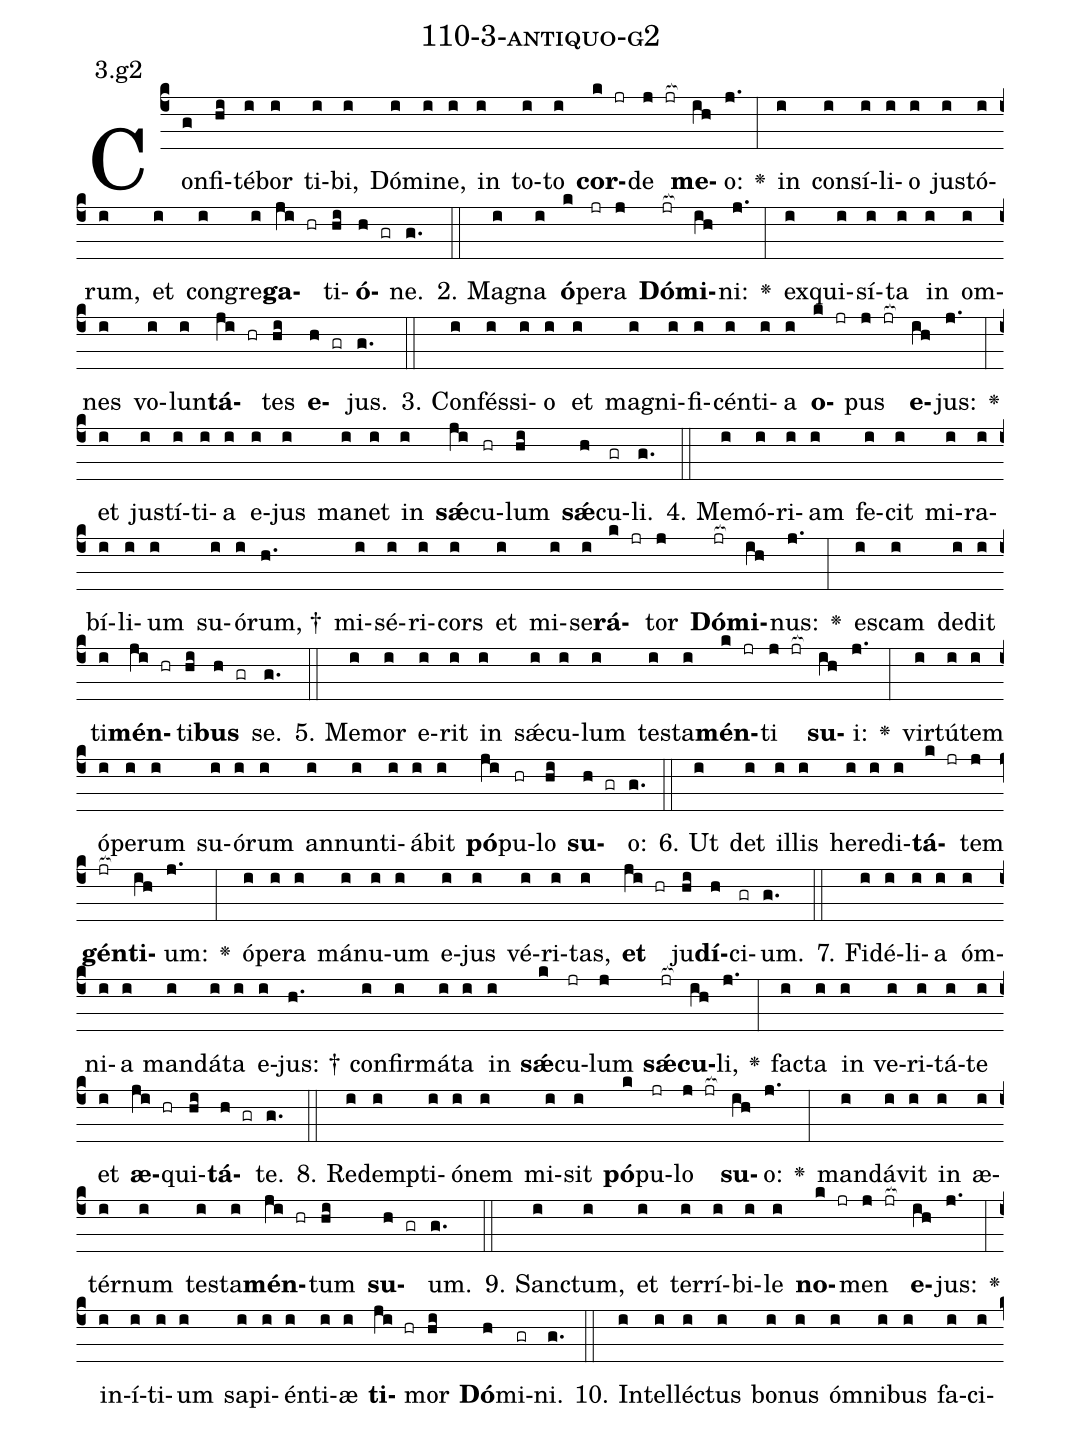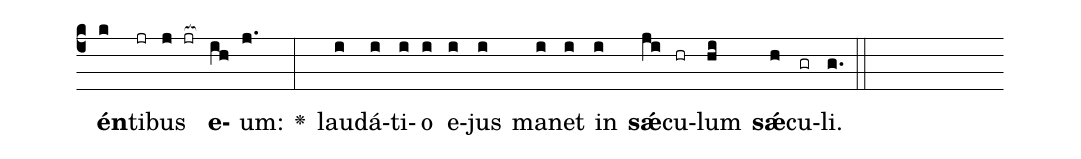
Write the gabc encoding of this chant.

name: 110-3-antiquo-g2;
annotation: 3.g2;
%%
(c4)Con(g)fi(hi)té(i)bor(i) ti(i)bi,(i) Dó(i)mi(i)ne,(i) in(i) to(i)to(i) <b>cor</b>(k jr)de(j jr[ocb:1{]) <b>me</b>(ih[ocb:0}])o:(j.) <v>\greheightstar</v>(:) in(i) con(i)sí(i)li(i)o(i) jus(i)tó(i)rum,(i) et(i) con(i)gre(i)<b>ga</b>(ji hr)ti(hi)<b>ó</b>(h gr)ne.(g.) (::)
2. Ma(i)gna(i) <b>ó</b>(k)pe(jr)ra(j) <b>Dó</b>(jr[ocb:1{])<b>mi</b>(ih[ocb:0}])ni:(j.) <v>\greheightstar</v>(:) ex(i)qui(i)sí(i)ta(i) in(i) om(i)nes(i) vo(i)lun(i)<b>tá</b>(ji hr)tes(hi) <b>e</b>(h gr)jus.(g.) (::)
3. Con(i)fés(i)si(i)o(i) et(i) ma(i)gni(i)fi(i)cén(i)ti(i)a(i) <b>o</b>(k jr)pus(j jr[ocb:1{]) <b>e</b>(ih[ocb:0}])jus:(j.) <v>\greheightstar</v>(:) et(i) jus(i)tí(i)ti(i)a(i) e(i)jus(i) ma(i)net(i) in(i) <b>sǽ</b>(ji)cu(hr)lum(hi) <b>sǽ</b>(h)cu(gr)li.(g.) (::)
4. Me(i)mó(i)ri(i)am(i) fe(i)cit(i) mi(i)ra(i)bí(i)li(i)um(i) su(i)ó(i)rum, †(h.) mi(i)sé(i)ri(i)cors(i) et(i) mi(i)se(i)<b>rá</b>(k jr)tor(j) <b>Dó</b>(jr[ocb:1{])<b>mi</b>(ih[ocb:0}])nus:(j.) <v>\greheightstar</v>(:) es(i)cam(i) de(i)dit(i) ti(i)<b>mén</b>(ji hr)ti(hi)<b>bus</b>(h gr) se.(g.) (::)
5. Me(i)mor(i) e(i)rit(i) in(i) sǽ(i)cu(i)lum(i) tes(i)ta(i)<b>mén</b>(k jr)ti(j jr[ocb:1{]) <b>su</b>(ih[ocb:0}])i:(j.) <v>\greheightstar</v>(:) vir(i)tú(i)tem(i) ó(i)pe(i)rum(i) su(i)ó(i)rum(i) an(i)nun(i)ti(i)á(i)bit(i) <b>pó</b>(ji)pu(hr)lo(hi) <b>su</b>(h gr)o:(g.) (::)
6. Ut(i) det(i) il(i)lis(i) he(i)re(i)di(i)<b>tá</b>(k jr)tem(j) <b>gén</b>(jr[ocb:1{])<b>ti</b>(ih[ocb:0}])um:(j.) <v>\greheightstar</v>(:) ó(i)pe(i)ra(i) má(i)nu(i)um(i) e(i)jus(i) vé(i)ri(i)tas,(i) <b>et</b>(ji hr) ju(hi)<b>dí</b>(h)ci(gr)um.(g.) (::)
7. Fi(i)dé(i)li(i)a(i) óm(i)ni(i)a(i) man(i)dá(i)ta(i) e(i)jus: †(h.) con(i)fir(i)má(i)ta(i) in(i) <b>sǽ</b>(k)cu(jr)lum(j) <b>sǽ</b>(jr[ocb:1{])<b>cu</b>(ih[ocb:0}])li,(j.) <v>\greheightstar</v>(:) fac(i)ta(i) in(i) ve(i)ri(i)tá(i)te(i) et(i) <b>æ</b>(ji hr)qui(hi)<b>tá</b>(h gr)te.(g.) (::)
8. Red(i)emp(i)ti(i)ó(i)nem(i) mi(i)sit(i) <b>pó</b>(k)pu(jr)lo(j jr[ocb:1{]) <b>su</b>(ih[ocb:0}])o:(j.) <v>\greheightstar</v>(:) man(i)dá(i)vit(i) in(i) æ(i)tér(i)num(i) tes(i)ta(i)<b>mén</b>(ji hr)tum(hi) <b>su</b>(h gr)um.(g.) (::)
9. Sanc(i)tum,(i) et(i) ter(i)rí(i)bi(i)le(i) <b>no</b>(k jr)men(j jr[ocb:1{]) <b>e</b>(ih[ocb:0}])jus:(j.) <v>\greheightstar</v>(:) in(i)í(i)ti(i)um(i) sa(i)pi(i)én(i)ti(i)æ(i) <b>ti</b>(ji hr)mor(hi) <b>Dó</b>(h)mi(gr)ni.(g.) (::)
10. In(i)tel(i)léc(i)tus(i) bo(i)nus(i) óm(i)ni(i)bus(i) fa(i)ci(i)<b>én</b>(k)ti(jr)bus(j jr[ocb:1{]) <b>e</b>(ih[ocb:0}])um:(j.) <v>\greheightstar</v>(:) lau(i)dá(i)ti(i)o(i) e(i)jus(i) ma(i)net(i) in(i) <b>sǽ</b>(ji)cu(hr)lum(hi) <b>sǽ</b>(h)cu(gr)li.(g.) (::)
